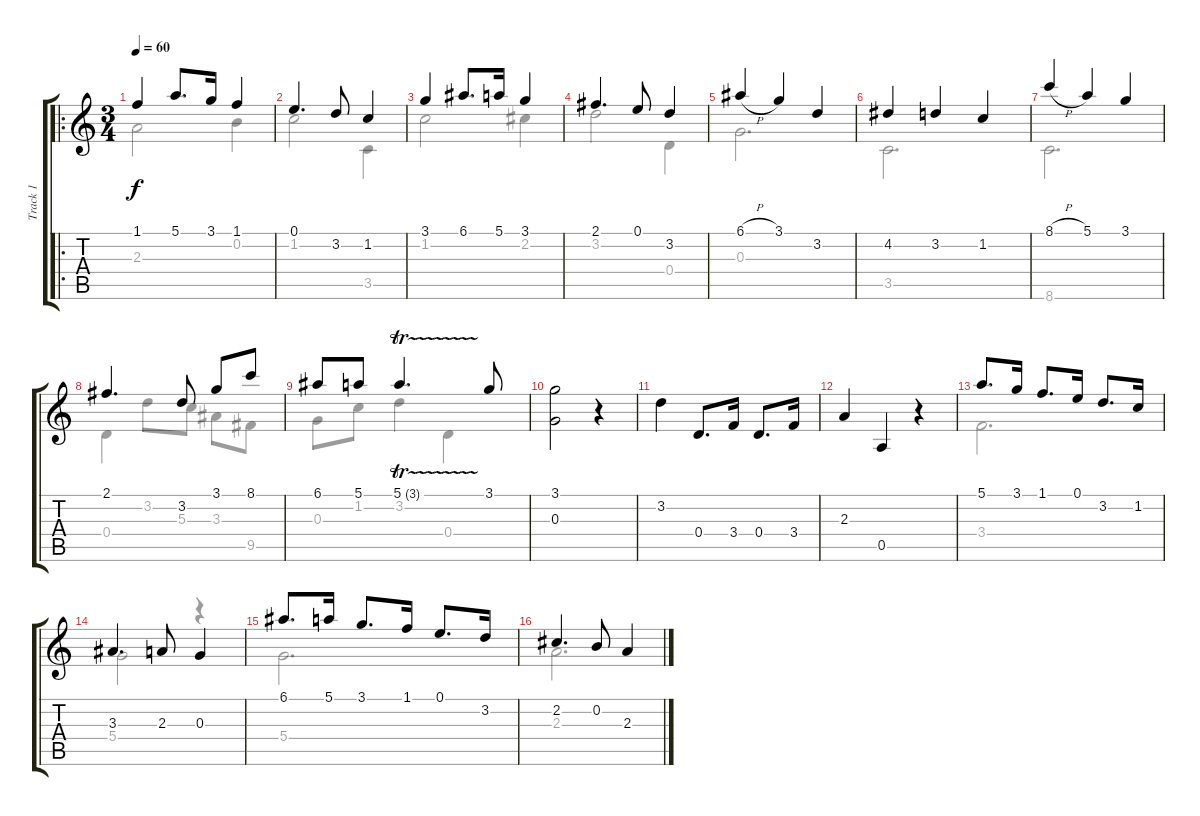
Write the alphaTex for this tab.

\track ("Track 1" "Track 1") {instrument acousticguitarsteel}
\staff {score tabs}
\tuning (E4 B3 G3 D3 A2 E2) {hide}
\voice
\ro
\ts (3 4)
\tempo 60
\clef g2
\ks c
1.1.4{dy f} 5.1.8{d} 3.1.16 1.1.4 |
0.1.4{d} 3.2.8 1.2.4 |
3.1.4 6.1.8{d} 5.1.16 3.1.4 |
2.1.4{d} 0.1.8 3.2.4 |
6.1{h}.4 3.1.4 3.2.4 |
4.2.4 3.2.4 1.2.4 |
8.1{h}.4 5.1.4 3.1.4 |
2.1.4{d} 3.2.8 3.1.8 8.1.8 |
6.1.8 5.1.8 5.1{tr (3 16)}.4{d} 3.1.8 |
(3.1 0.3).2 r.4 |
3.2.4 0.4.8{d} 3.4.16 0.4.8{d} 3.4.16 |
2.3.4 0.5.4 r.4 |
5.1.8{d} 3.1.16 1.1.8{d} 0.1.16 3.2.8{d} 1.2.16 |
3.3.4{d} 2.3.8 0.3.4 |
6.1.8{d} 5.1.16 3.1.8{d} 1.1.16 0.1.8{d} 3.2.16 |
2.2.4{d} 0.2.8 2.3.4
\voice
\clef g2
\ottava regular
\simile none
\ks c
2.3.2{dy f} 0.2.4 |
1.2.2 3.5.4 |
1.2.2 2.2.4 |
3.2.2 0.4.4 |
0.3.2{d} |
3.5.2{d} |
8.6.2{d} |
0.4.4 3.2.8 5.3.8 3.3.8 9.5.8 |
0.3.8 1.2.8 3.2.4 0.4.4 |
|
|
|
3.4.2{d} |
5.4.2 r.4 |
5.4.2{d} |
2.3.2{d}
